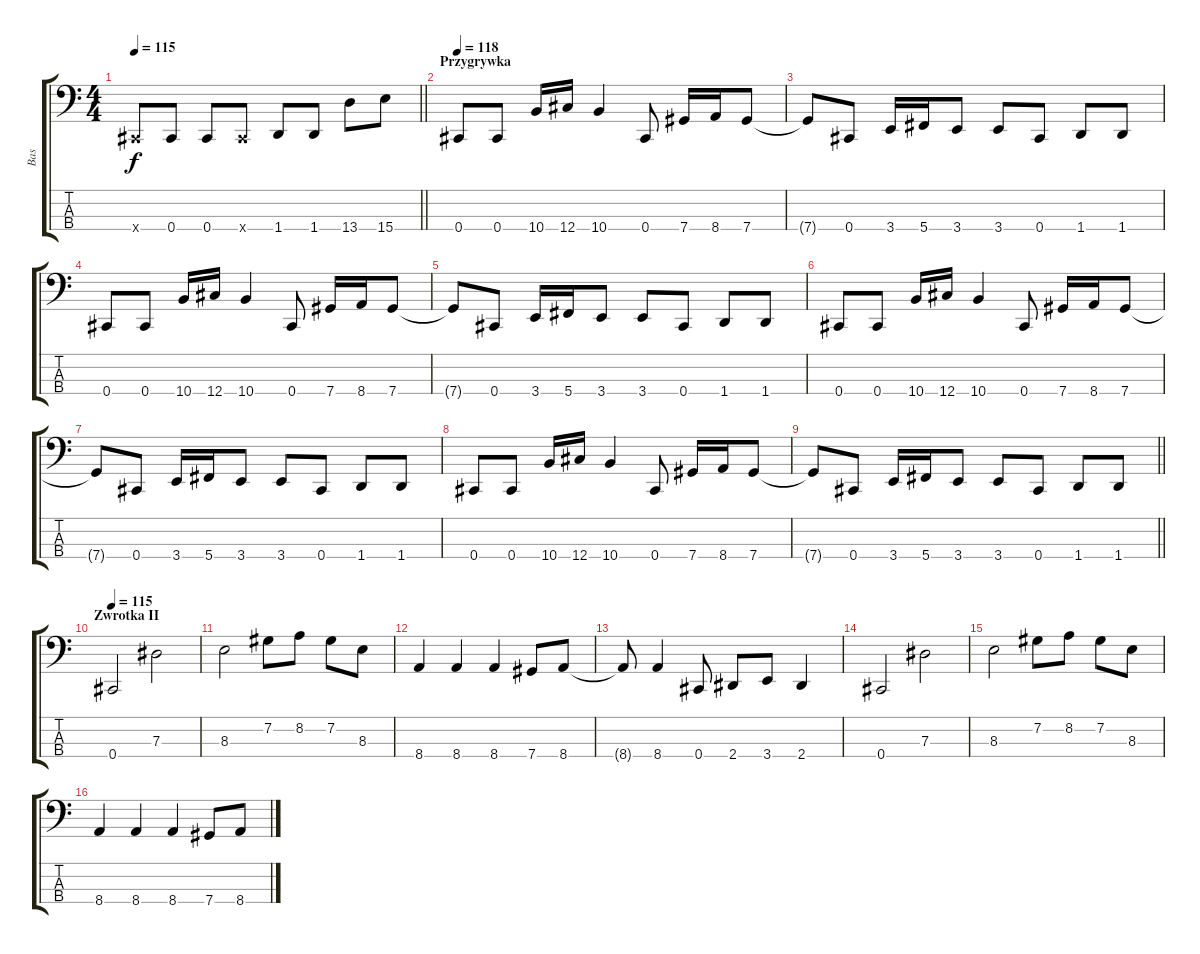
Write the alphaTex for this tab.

\track ("Bas" "Bas") {instrument electricbassfinger}
\staff {score tabs}
\tuning (Gb2 Db2 Ab1 Db1) {hide}
\ts (4 4)
\tempo 115
\clef f4
\barLineRight lightlight
\ks c
0.4{x}.8{dy f} 0.4.8 0.4.8 0.4{x}.8 1.4.8 1.4.8 13.4.8 15.4.8 |
\section ("" "Przygrywka")
\tempo 118
0.4.8 0.4.8 10.4.16 12.4.16 10.4.4 0.4.8 7.4.16 8.4.16 7.4.8 |
7.4{t}.8 0.4.8 3.4.16 5.4.16 3.4.8 3.4.8 0.4.8 1.4.8 1.4.8 |
0.4.8 0.4.8 10.4.16 12.4.16 10.4.4 0.4.8 7.4.16 8.4.16 7.4.8 |
7.4{t}.8 0.4.8 3.4.16 5.4.16 3.4.8 3.4.8 0.4.8 1.4.8 1.4.8 |
0.4.8 0.4.8 10.4.16 12.4.16 10.4.4 0.4.8 7.4.16 8.4.16 7.4.8 |
7.4{t}.8 0.4.8 3.4.16 5.4.16 3.4.8 3.4.8 0.4.8 1.4.8 1.4.8 |
0.4.8 0.4.8 10.4.16 12.4.16 10.4.4 0.4.8 7.4.16 8.4.16 7.4.8 |
\barLineRight lightlight
7.4{t}.8 0.4.8 3.4.16 5.4.16 3.4.8 3.4.8 0.4.8 1.4.8 1.4.8 |
\section ("" "Zwrotka II")
\tempo 115
0.4.2 7.3.2 |
8.3.2 7.2.8 8.2.8 7.2.8 8.3.8 |
8.4.4 8.4.4 8.4.4 7.4.8 8.4.8 |
8.4{t}.8 8.4.4 0.4.8 2.4.8 3.4.8 2.4.4 |
0.4.2 7.3.2 |
8.3.2 7.2.8 8.2.8 7.2.8 8.3.8 |
8.4.4 8.4.4 8.4.4 7.4.8 8.4.8
